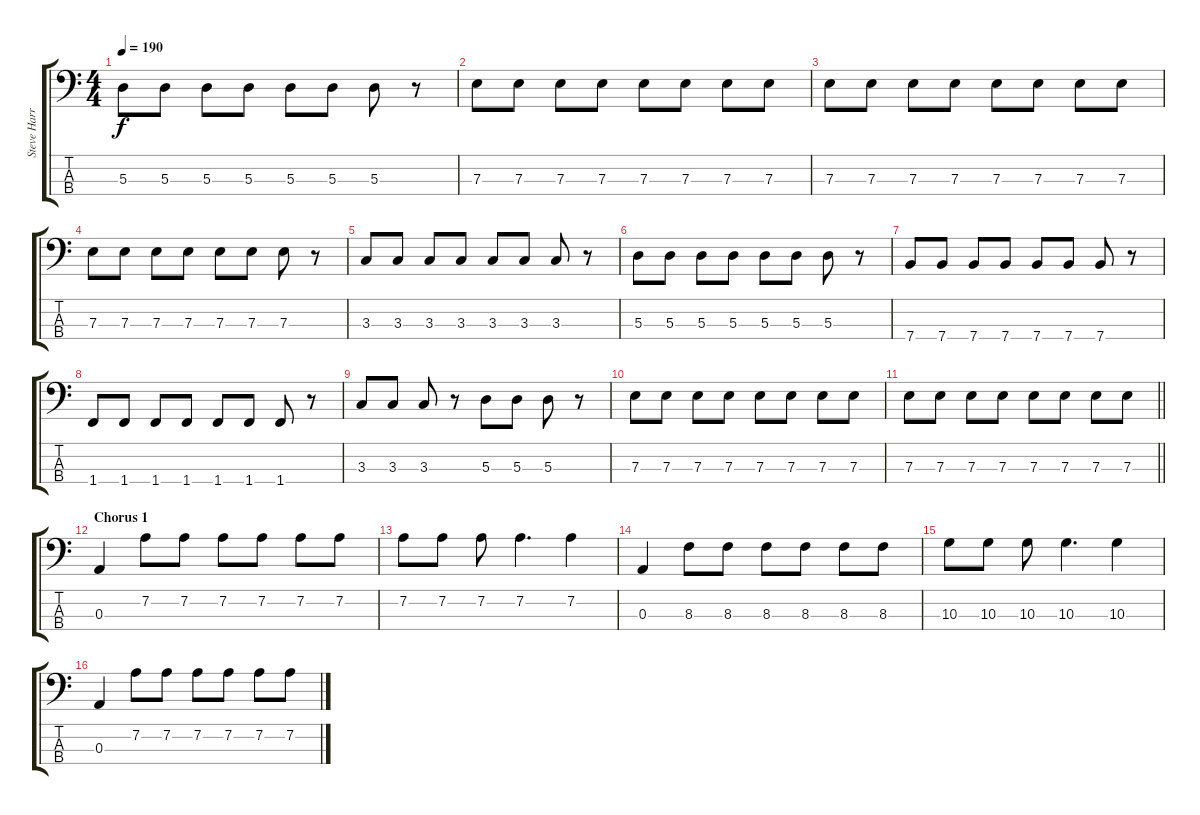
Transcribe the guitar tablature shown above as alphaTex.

\track ("Steve Harris" "Steve Harr") {instrument electricbassfinger}
\staff {score tabs}
\tuning (G2 D2 A1 E1) {hide}
\ts (4 4)
\tempo 190
\clef f4
\ks c
5.3.8{dy f} 5.3.8 5.3.8 5.3.8 5.3.8 5.3.8 5.3.8 r.8 |
7.3.8 7.3.8 7.3.8 7.3.8 7.3.8 7.3.8 7.3.8 7.3.8 |
7.3.8 7.3.8 7.3.8 7.3.8 7.3.8 7.3.8 7.3.8 7.3.8 |
7.3.8 7.3.8 7.3.8 7.3.8 7.3.8 7.3.8 7.3.8 r.8 |
3.3.8 3.3.8 3.3.8 3.3.8 3.3.8 3.3.8 3.3.8 r.8 |
5.3.8 5.3.8 5.3.8 5.3.8 5.3.8 5.3.8 5.3.8 r.8 |
7.4.8 7.4.8 7.4.8 7.4.8 7.4.8 7.4.8 7.4.8 r.8 |
1.4.8 1.4.8 1.4.8 1.4.8 1.4.8 1.4.8 1.4.8 r.8 |
3.3.8 3.3.8 3.3.8 r.8 5.3.8 5.3.8 5.3.8 r.8 |
7.3.8 7.3.8 7.3.8 7.3.8 7.3.8 7.3.8 7.3.8 7.3.8 |
\barLineRight lightlight
7.3.8 7.3.8 7.3.8 7.3.8 7.3.8 7.3.8 7.3.8 7.3.8 |
\section ("" "Chorus 1")
0.3.4 7.2.8 7.2.8 7.2.8 7.2.8 7.2.8 7.2.8 |
7.2.8 7.2.8 7.2.8 7.2.4{d} 7.2.4 |
0.3.4 8.3.8 8.3.8 8.3.8 8.3.8 8.3.8 8.3.8 |
10.3.8 10.3.8 10.3.8 10.3.4{d} 10.3.4 |
0.3.4 7.2.8 7.2.8 7.2.8 7.2.8 7.2.8 7.2.8
